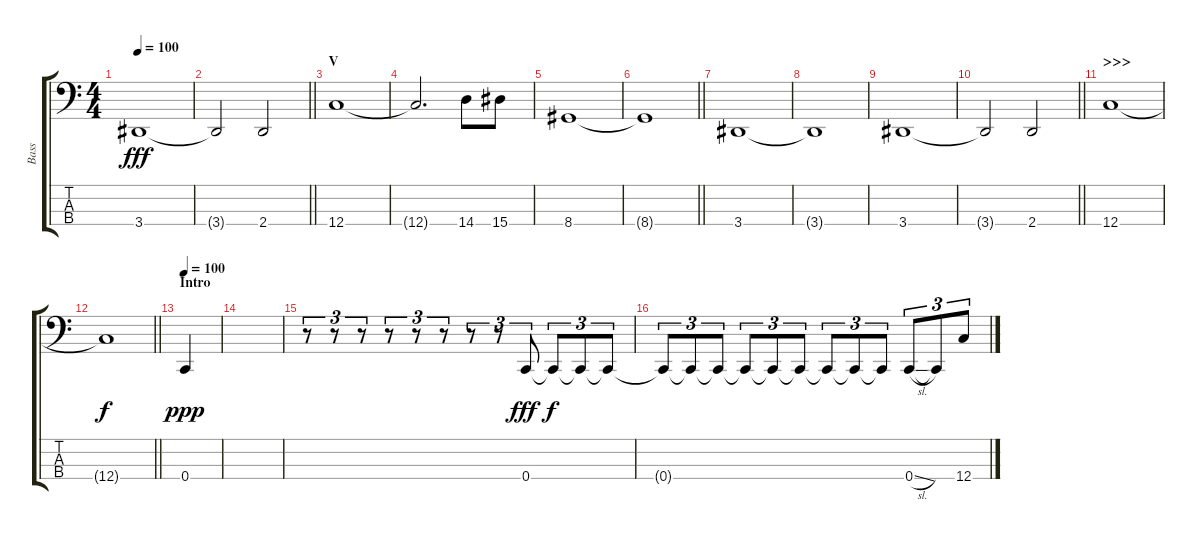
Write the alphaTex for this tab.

\track ("Bass" "Bass") {instrument slapbass1}
\staff {score tabs}
\tuning (F2 C2 G1 C1) {hide}
\ts (4 4)
\tempo 100
\clef f4
\ks c
3.4.1{dy fff} |
\barLineRight lightlight
3.4{t}.2 2.4.2 |
\section ("" "V")
12.4.1 |
12.4{t}.2{d} 14.4.8 15.4.8 |
8.4.1 |
\barLineRight lightlight
8.4{t}.1 |
3.4.1 |
3.4{t}.1 |
3.4.1 |
\barLineRight lightlight
3.4{t}.2 2.4.2 |
\section ("" ">>>")
12.4.1 |
\barLineRight lightlight
12.4{t}.1{dy f} |
\section ("" "Intro")
\tempo 100
0.4.4{dy ppp} |
|
r.8{tu (3 2) instrument slapbass1} r.8{tu (3 2)} r.8{tu (3 2)} r.8{tu (3 2)} r.8{tu (3 2)} r.8{tu (3 2)} r.8{tu (3 2)} r.8{tu (3 2)} 0.4.8{tu (3 2) dy fff} 0.4{t}.8{tu (3 2) dy f} 0.4{t}.8{tu (3 2)} 0.4{t}.8{tu (3 2)} |
0.4{t}.8{tu (3 2)} 0.4{t}.8{tu (3 2)} 0.4{t}.8{tu (3 2)} 0.4{t}.8{tu (3 2)} 0.4{t}.8{tu (3 2)} 0.4{t}.8{tu (3 2)} 0.4{t}.8{tu (3 2)} 0.4{t}.8{tu (3 2)} 0.4{t}.8{tu (3 2)} 0.4{sl}.8{tu (3 2)} 0.4{t}.8{tu (3 2)} 12.4.8{tu (3 2)}
